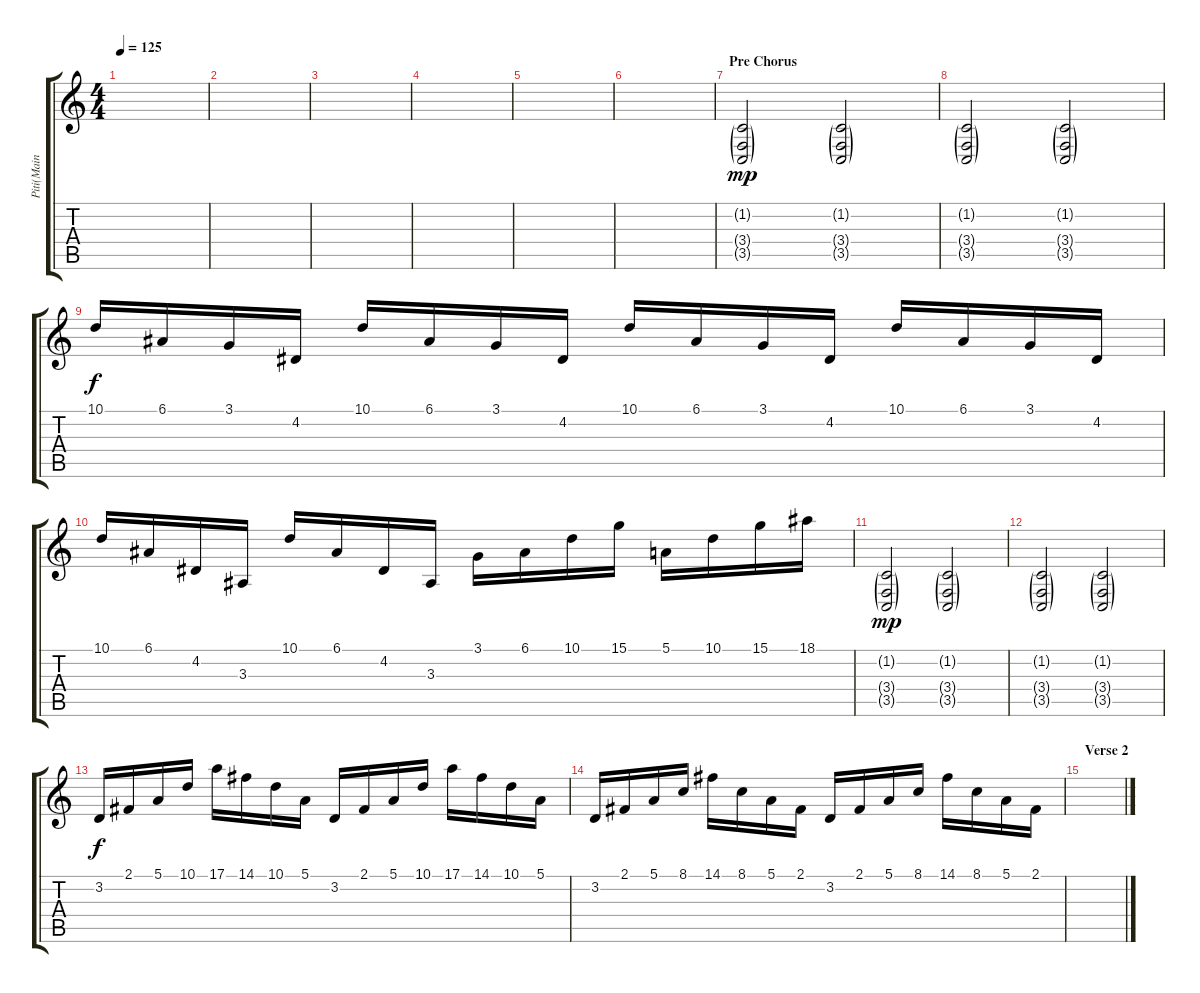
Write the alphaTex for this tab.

\track ("Piti(Main Keyboard)" "Piti(Main ") {instrument harpsichord}
\staff {score tabs}
\tuning (E4 B3 G3 D3 A2 E2) {hide}
\ts (4 4)
\tempo 125
\clef g2
\ks c
|
|
|
|
|
|
\section ("" "Pre Chorus")
(1.2{g} 3.4{g} 3.5{g}).2{dy mp} (1.2{g} 3.4{g} 3.5{g}).2 |
(1.2{g} 3.4{g} 3.5{g}).2 (1.2{g} 3.4{g} 3.5{g}).2 |
10.1.16{dy f} 6.1.16 3.1.16 4.2.16 10.1.16 6.1.16 3.1.16 4.2.16 10.1.16 6.1.16 3.1.16 4.2.16 10.1.16 6.1.16 3.1.16 4.2.16 |
10.1.16 6.1.16 4.2.16 3.3.16 10.1.16 6.1.16 4.2.16 3.3.16 3.1.16 6.1.16 10.1.16 15.1.16 5.1.16 10.1.16 15.1.16 18.1.16 |
(1.2{g} 3.4{g} 3.5{g}).2{dy mp} (1.2{g} 3.4{g} 3.5{g}).2 |
(1.2{g} 3.4{g} 3.5{g}).2 (1.2{g} 3.4{g} 3.5{g}).2 |
3.2.16{dy f} 2.1.16 5.1.16 10.1.16 17.1.16 14.1.16 10.1.16 5.1.16 3.2.16 2.1.16 5.1.16 10.1.16 17.1.16 14.1.16 10.1.16 5.1.16 |
3.2.16 2.1.16 5.1.16 8.1.16 14.1.16 8.1.16 5.1.16 2.1.16 3.2.16 2.1.16 5.1.16 8.1.16 14.1.16 8.1.16 5.1.16 2.1.16 |
\section ("" "Verse 2")
